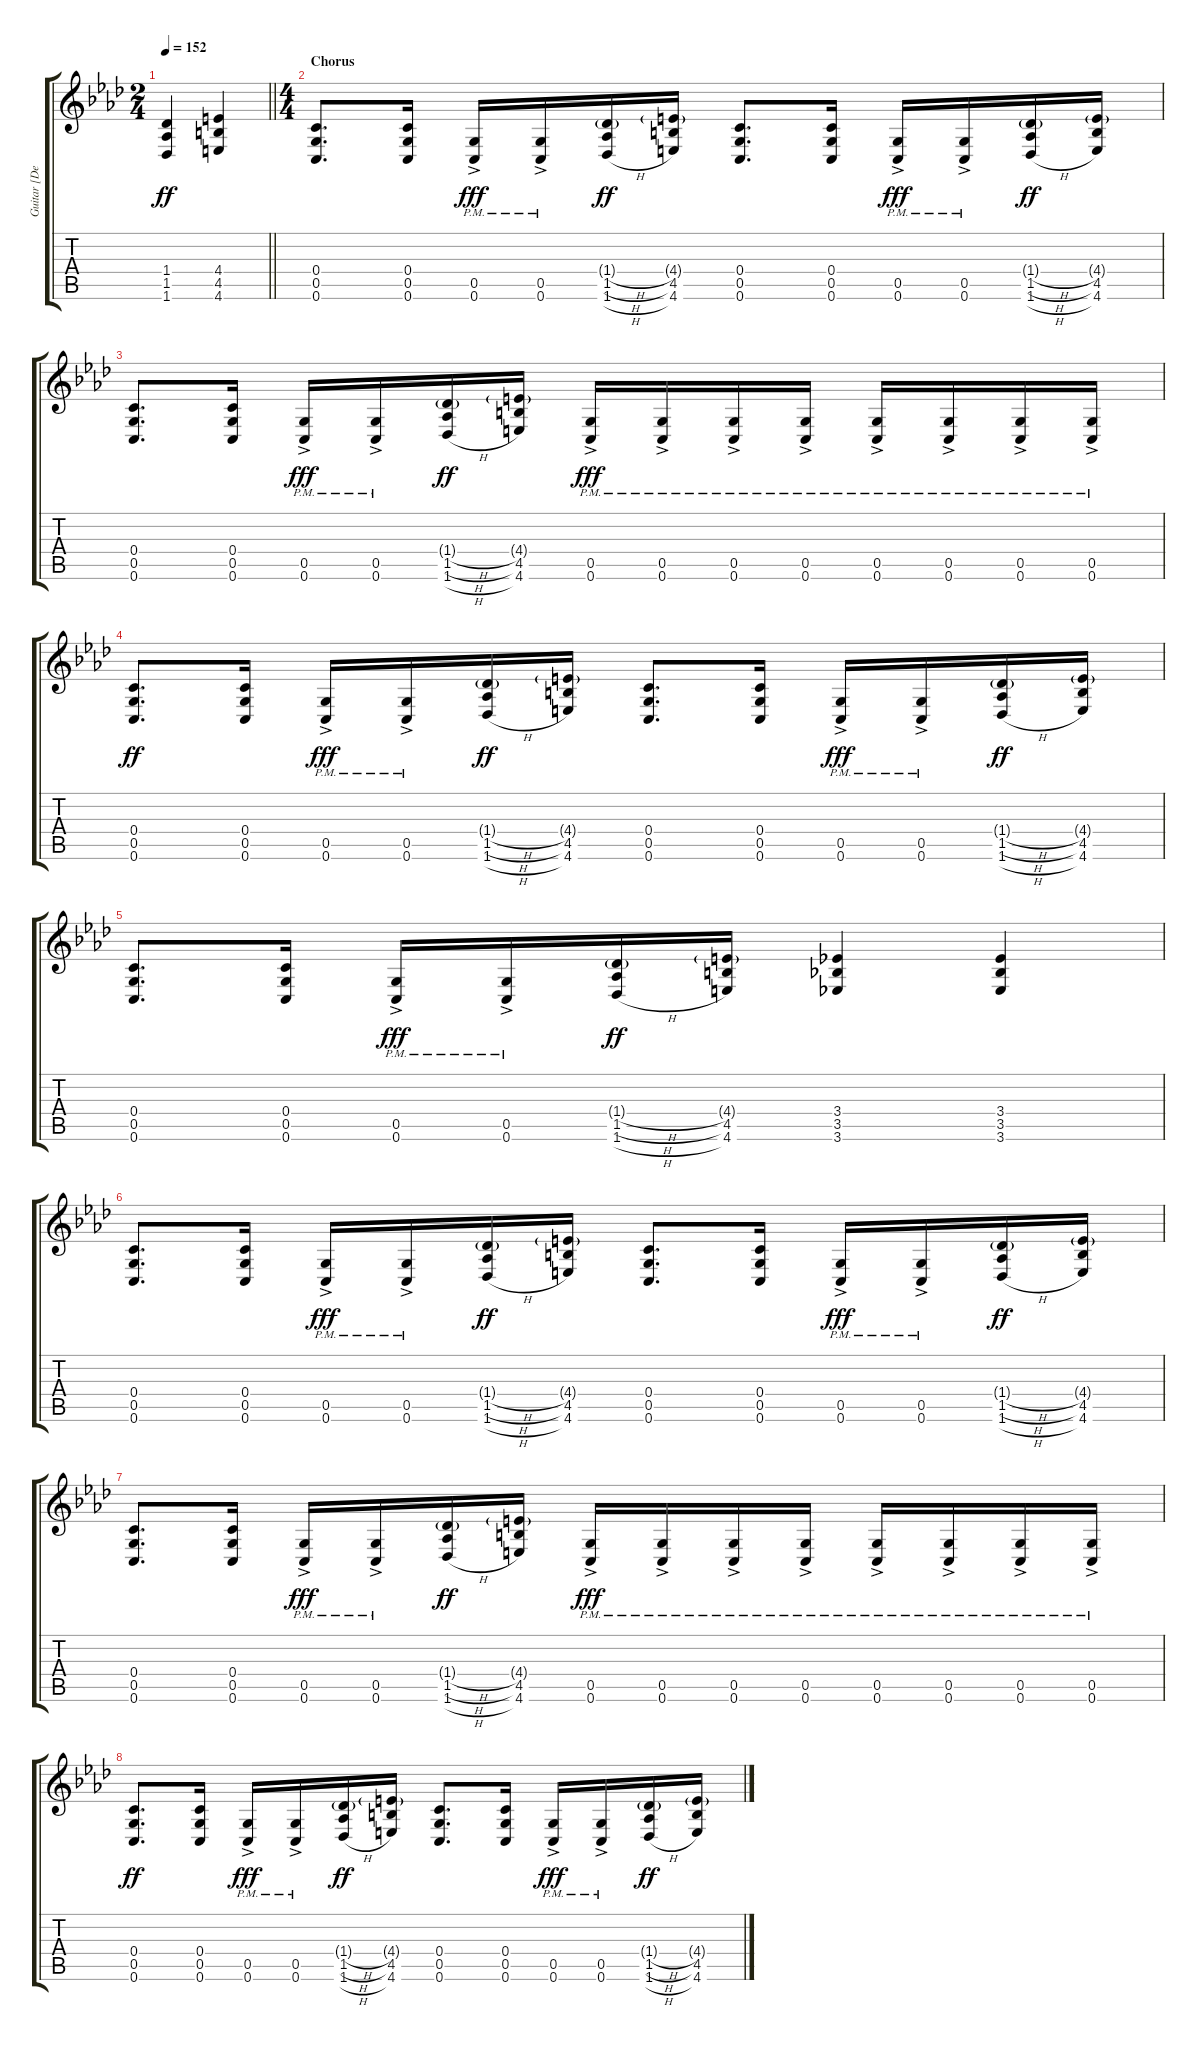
\track ("Guitar [Derek Miller]" "Guitar [De") {instrument distortionguitar}
\staff {score tabs}
\tuning (D4 A3 F3 C3 G2 C2) {hide}
\ts (2 4)
\tempo 152
\clef g2
\barLineRight lightlight
\ks fminor
(1.4 1.5 1.6).4{dy ff} (4.4 4.5 4.6).4 |
\ts (4 4)
\section ("" "Chorus")
(0.4 0.5 0.6).8{d} (0.4 0.5 0.6).16 (0.5{ac pm} 0.6{ac pm}).16{dy fff} (0.5{ac pm} 0.6{ac pm}).16 (1.4{h g} 1.5{h} 1.6{h}).16{dy ff} (4.4{g} 4.5 4.6).16 (0.4 0.5 0.6).8{d} (0.4 0.5 0.6).16 (0.5{ac pm} 0.6{ac pm}).16{dy fff} (0.5{ac pm} 0.6{ac pm}).16 (1.4{h g} 1.5{h} 1.6{h}).16{dy ff} (4.4{g} 4.5 4.6).16 |
(0.4 0.5 0.6).8{d} (0.4 0.5 0.6).16 (0.5{ac pm} 0.6{ac pm}).16{dy fff} (0.5{ac pm} 0.6{ac pm}).16 (1.4{h g} 1.5{h} 1.6{h}).16{dy ff} (4.4{g} 4.5 4.6).16 (0.5{ac pm} 0.6{ac pm}).16{dy fff} (0.5{ac pm} 0.6{ac pm}).16 (0.5{ac pm} 0.6{ac pm}).16 (0.5{ac pm} 0.6{ac pm}).16 (0.5{ac pm} 0.6{ac pm}).16 (0.5{ac pm} 0.6{ac pm}).16 (0.5{ac pm} 0.6{ac pm}).16 (0.5{ac pm} 0.6{ac pm}).16 |
(0.4 0.5 0.6).8{d dy ff} (0.4 0.5 0.6).16 (0.5{ac pm} 0.6{ac pm}).16{dy fff} (0.5{ac pm} 0.6{ac pm}).16 (1.4{h g} 1.5{h} 1.6{h}).16{dy ff} (4.4{g} 4.5 4.6).16 (0.4 0.5 0.6).8{d} (0.4 0.5 0.6).16 (0.5{ac pm} 0.6{ac pm}).16{dy fff} (0.5{ac pm} 0.6{ac pm}).16 (1.4{h g} 1.5{h} 1.6{h}).16{dy ff} (4.4{g} 4.5 4.6).16 |
(0.4 0.5 0.6).8{d} (0.4 0.5 0.6).16 (0.5{ac pm} 0.6{ac pm}).16{dy fff} (0.5{ac pm} 0.6{ac pm}).16 (1.4{h g} 1.5{h} 1.6{h}).16{dy ff} (4.4{g} 4.5 4.6).16 (3.4 3.5 3.6).4 (3.4 3.5 3.6).4 |
(0.4 0.5 0.6).8{d} (0.4 0.5 0.6).16 (0.5{ac pm} 0.6{ac pm}).16{dy fff} (0.5{ac pm} 0.6{ac pm}).16 (1.4{h g} 1.5{h} 1.6{h}).16{dy ff} (4.4{g} 4.5 4.6).16 (0.4 0.5 0.6).8{d} (0.4 0.5 0.6).16 (0.5{ac pm} 0.6{ac pm}).16{dy fff} (0.5{ac pm} 0.6{ac pm}).16 (1.4{h g} 1.5{h} 1.6{h}).16{dy ff} (4.4{g} 4.5 4.6).16 |
(0.4 0.5 0.6).8{d} (0.4 0.5 0.6).16 (0.5{ac pm} 0.6{ac pm}).16{dy fff} (0.5{ac pm} 0.6{ac pm}).16 (1.4{h g} 1.5{h} 1.6{h}).16{dy ff} (4.4{g} 4.5 4.6).16 (0.5{ac pm} 0.6{ac pm}).16{dy fff} (0.5{ac pm} 0.6{ac pm}).16 (0.5{ac pm} 0.6{ac pm}).16 (0.5{ac pm} 0.6{ac pm}).16 (0.5{ac pm} 0.6{ac pm}).16 (0.5{ac pm} 0.6{ac pm}).16 (0.5{ac pm} 0.6{ac pm}).16 (0.5{ac pm} 0.6{ac pm}).16 |
(0.4 0.5 0.6).8{d dy ff} (0.4 0.5 0.6).16 (0.5{ac pm} 0.6{ac pm}).16{dy fff} (0.5{ac pm} 0.6{ac pm}).16 (1.4{h g} 1.5{h} 1.6{h}).16{dy ff} (4.4{g} 4.5 4.6).16 (0.4 0.5 0.6).8{d} (0.4 0.5 0.6).16 (0.5{ac pm} 0.6{ac pm}).16{dy fff} (0.5{ac pm} 0.6{ac pm}).16 (1.4{h g} 1.5{h} 1.6{h}).16{dy ff} (4.4{g} 4.5 4.6).16
